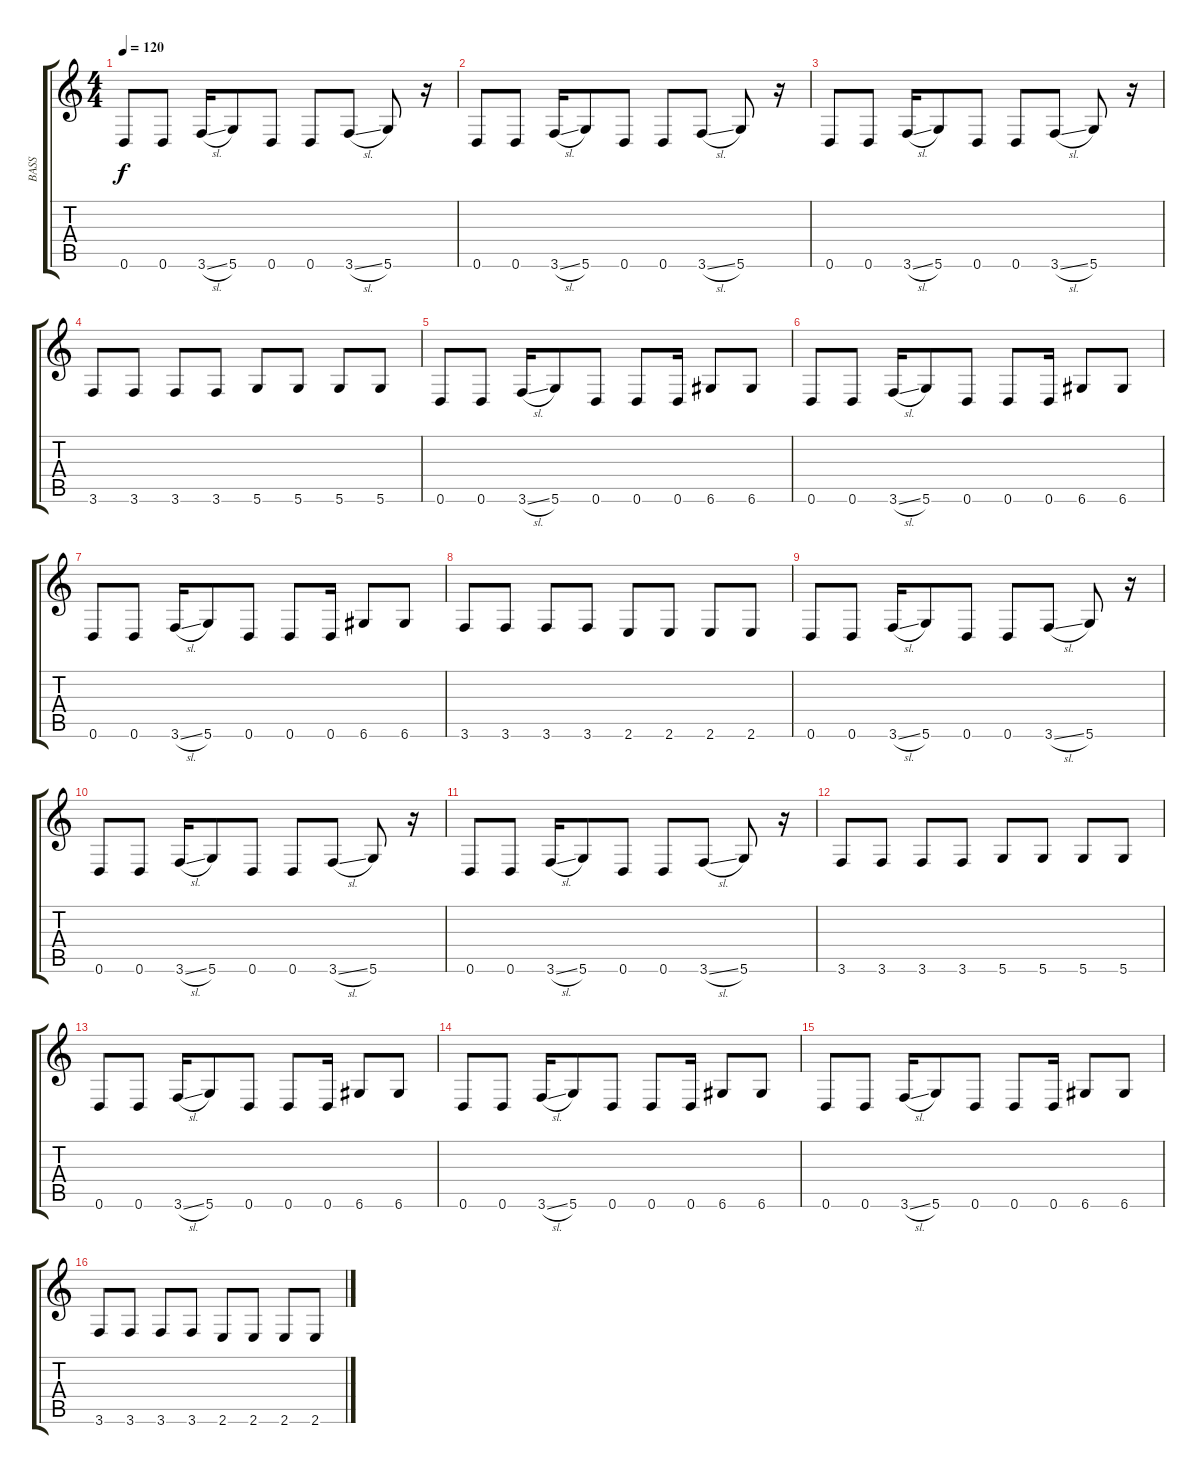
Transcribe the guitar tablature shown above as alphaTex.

\track ("BASS" "BASS") {instrument electricbassfinger}
\staff {score tabs}
\tuning (D4 A3 F3 C3 G2 D2) {hide}
\ts (4 4)
\tempo 120
\clef g2
\ks c
0.6.8{dy f} 0.6.8 3.6{sl}.16 5.6.8 0.6.8 0.6.8 3.6{sl}.8 5.6.8 r.16 |
0.6.8 0.6.8 3.6{sl}.16 5.6.8 0.6.8 0.6.8 3.6{sl}.8 5.6.8 r.16 |
0.6.8 0.6.8 3.6{sl}.16 5.6.8 0.6.8 0.6.8 3.6{sl}.8 5.6.8 r.16 |
3.6.8 3.6.8 3.6.8 3.6.8 5.6.8 5.6.8 5.6.8 5.6.8 |
0.6.8 0.6.8 3.6{sl}.16 5.6.8 0.6.8 0.6.8 0.6.16 6.6.8 6.6.8 |
0.6.8 0.6.8 3.6{sl}.16 5.6.8 0.6.8 0.6.8 0.6.16 6.6.8 6.6.8 |
0.6.8 0.6.8 3.6{sl}.16 5.6.8 0.6.8 0.6.8 0.6.16 6.6.8 6.6.8 |
3.6.8 3.6.8 3.6.8 3.6.8 2.6.8 2.6.8 2.6.8 2.6.8 |
0.6.8 0.6.8 3.6{sl}.16 5.6.8 0.6.8 0.6.8 3.6{sl}.8 5.6.8 r.16 |
0.6.8 0.6.8 3.6{sl}.16 5.6.8 0.6.8 0.6.8 3.6{sl}.8 5.6.8 r.16 |
0.6.8 0.6.8 3.6{sl}.16 5.6.8 0.6.8 0.6.8 3.6{sl}.8 5.6.8 r.16 |
3.6.8 3.6.8 3.6.8 3.6.8 5.6.8 5.6.8 5.6.8 5.6.8 |
0.6.8 0.6.8 3.6{sl}.16 5.6.8 0.6.8 0.6.8 0.6.16 6.6.8 6.6.8 |
0.6.8 0.6.8 3.6{sl}.16 5.6.8 0.6.8 0.6.8 0.6.16 6.6.8 6.6.8 |
0.6.8 0.6.8 3.6{sl}.16 5.6.8 0.6.8 0.6.8 0.6.16 6.6.8 6.6.8 |
3.6.8 3.6.8 3.6.8 3.6.8 2.6.8 2.6.8 2.6.8 2.6.8
